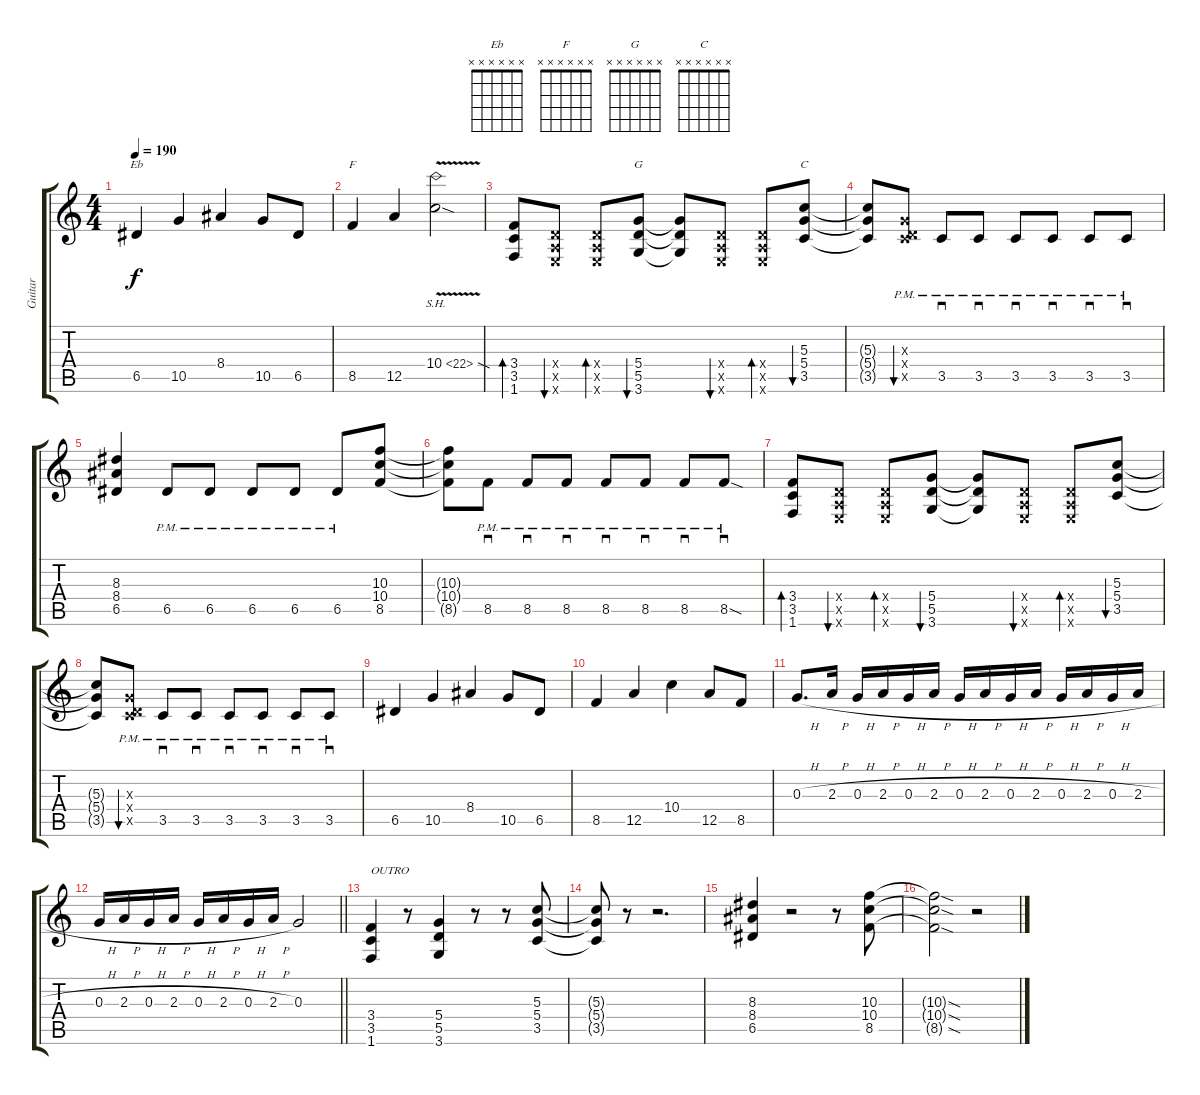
\track ("Guitar" "Guitar") {instrument distortionguitar}
\staff {score tabs}
\tuning (E4 B3 G3 D3 A2 E2) {hide}
\chord ("Eb" x x x x x x)
\chord ("F" x x x x x x)
\chord ("G" x x x x x x)
\chord ("C" x x x x x x)
\ts (4 4)
\tempo 190
\clef g2
\ks c
6.5.4{ch "Eb" dy f} 10.5.4 8.4.4 10.5.8 6.5.8 |
8.5.4{ch "F"} 12.5.4 10.4{sh 12 v sod}.2 |
(3.4 3.5 1.6).8{bd 60} (0.4{x} 0.5{x} 0.6{x}).8{bu 60} (0.4{x} 0.5{x} 0.6{x}).8{bd 60} (5.4 5.5 3.6).8{bu 60 ch "G"} (5.4{t} 5.5{t} 3.6{t}).8 (0.4{x} 0.5{x} 0.6{x}).8{bu 60} (0.4{x} 0.5{x} 0.6{x}).8{bd 60} (5.3 5.4 3.5).8{bu 60 ch "C"} |
(5.3{t} 5.4{t} 3.5{t}).8 (0.3{x} 0.4{x} 3.5{pm x}).8{bu 60} 3.5{pm}.8{sd} 3.5{pm}.8{sd} 3.5{pm}.8{sd} 3.5{pm}.8{sd} 3.5{pm}.8{sd} 3.5{pm}.8{sd} |
(8.3 8.4 6.5).4 6.5{pm}.8 6.5{pm}.8 6.5{pm}.8 6.5{pm}.8 6.5{pm}.8 (10.3 10.4 8.5).8 |
(10.3{t} 10.4{t} 8.5{t}).8 8.5{pm}.8{sd} 8.5{pm}.8{sd} 8.5{pm}.8{sd} 8.5{pm}.8{sd} 8.5{pm}.8{sd} 8.5{pm}.8{sd} 8.5{sod pm}.8{sd} |
(3.4 3.5 1.6).8{bd 60} (0.4{x} 0.5{x} 0.6{x}).8{bu 60} (0.4{x} 0.5{x} 0.6{x}).8{bd 60} (5.4 5.5 3.6).8{bu 60} (5.4{t} 5.5{t} 3.6{t}).8 (0.4{x} 0.5{x} 0.6{x}).8{bu 60} (0.4{x} 0.5{x} 0.6{x}).8{bd 60} (5.3 5.4 3.5).8{bu 60} |
(5.3{t} 5.4{t} 3.5{t}).8 (0.3{x} 0.4{x} 3.5{pm x}).8{bu 60} 3.5{pm}.8{sd} 3.5{pm}.8{sd} 3.5{pm}.8{sd} 3.5{pm}.8{sd} 3.5{pm}.8{sd} 3.5{pm}.8{sd} |
6.5.4 10.5.4 8.4.4 10.5.8 6.5.8 |
8.5.4 12.5.4 10.4.4 12.5.8 8.5.8 |
0.3{h}.8{d} 2.3{h}.16 0.3{h}.16 2.3{h}.16 0.3{h}.16 2.3{h}.16 0.3{h}.16 2.3{h}.16 0.3{h}.16 2.3{h}.16 0.3{h}.16 2.3{h}.16 0.3{h}.16 2.3{h}.16 |
\barLineRight lightlight
0.3{h}.16 2.3{h}.16 0.3{h}.16 2.3{h}.16 0.3{h}.16 2.3{h}.16 0.3{h}.16 2.3{h}.16 0.3.2 |
(3.4 3.5 1.6).4{txt "OUTRO"} r.8 (5.4 5.5 3.6).4 r.8 r.8 (5.3 5.4 3.5).8 |
(5.3{t} 5.4{t} 3.5{t}).8 r.8 r.2{d} |
(8.3 8.4 6.5).4 r.2 r.8 (10.3 10.4 8.5).8 |
(10.3{sod t} 10.4{sod t} 8.5{sod t}).2 r.2
